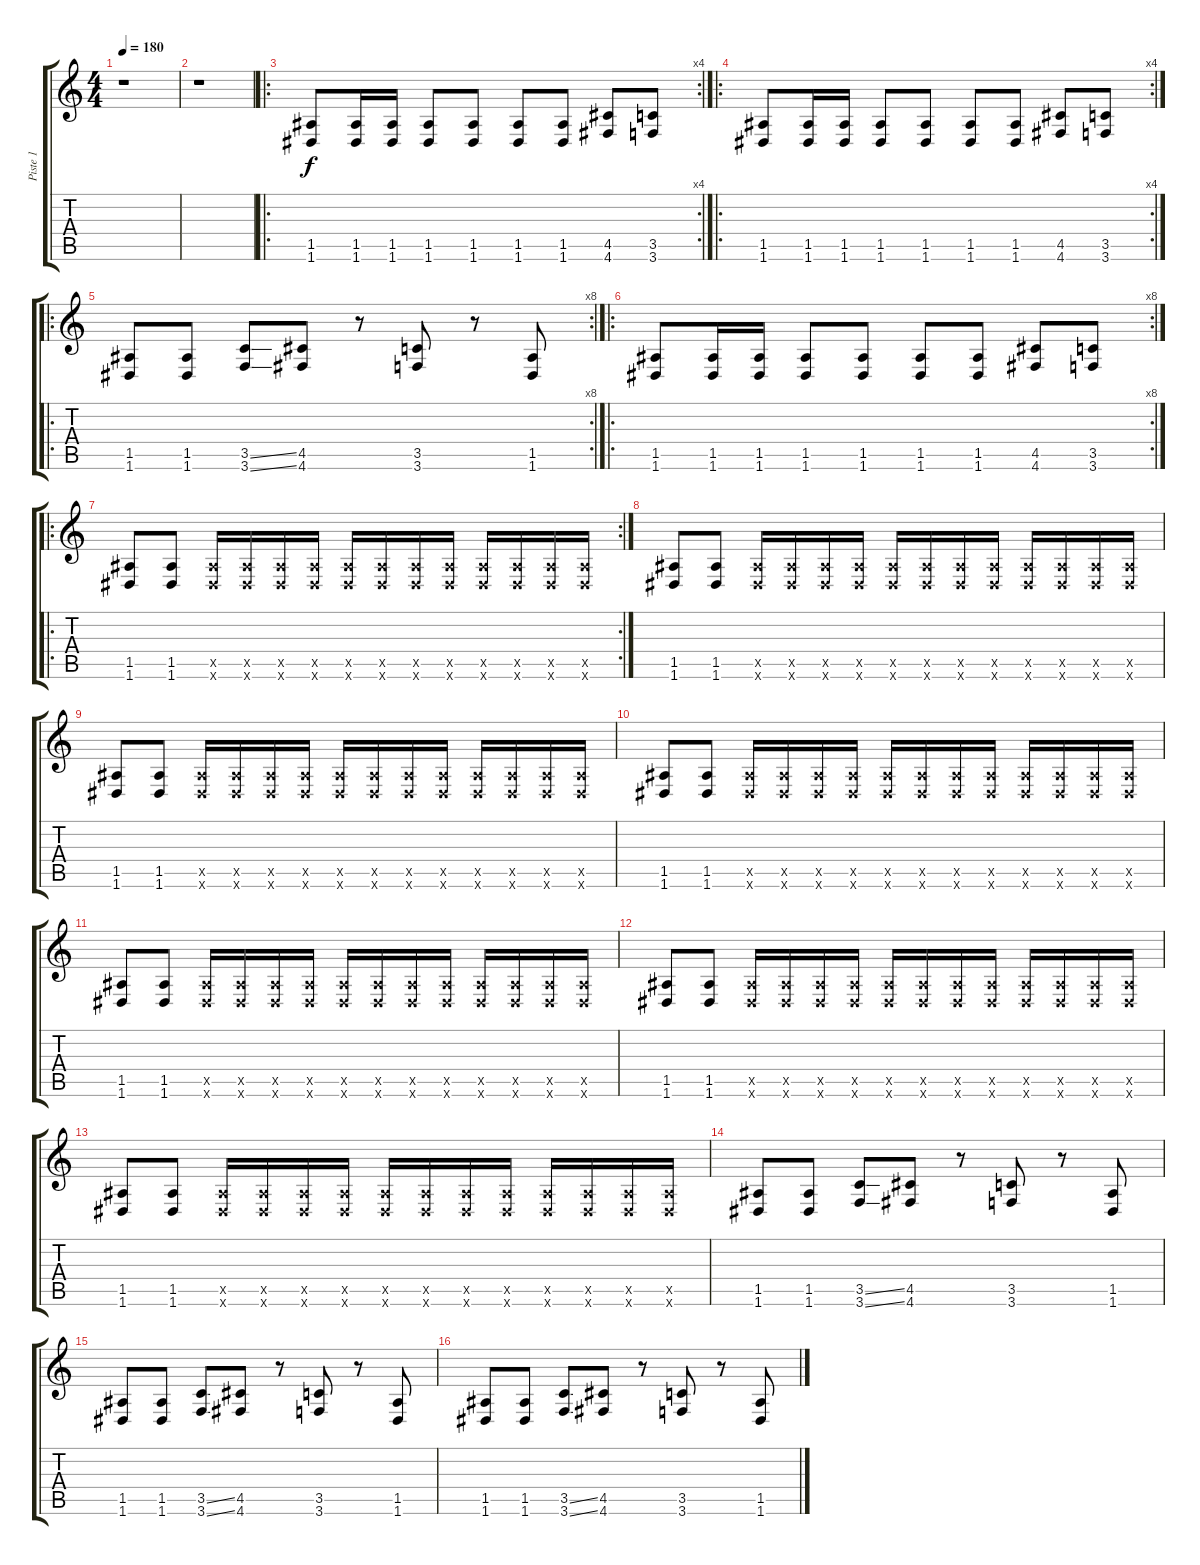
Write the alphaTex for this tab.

\track ("Piste 1" "Piste 1") {instrument distortionguitar}
\staff {score tabs}
\tuning (E4 B3 G3 D3 A2 D2) {hide}
\ts (4 4)
\tempo 180
\clef g2
\ks c
r.1{dy f instrument distortionguitar} |
r.1 |
\ro
\rc 4
(1.5 1.6).8 (1.5 1.6).16 (1.5 1.6).16 (1.5 1.6).8 (1.5 1.6).8 (1.5 1.6).8 (1.5 1.6).8 (4.5 4.6).8 (3.5 3.6).8 |
\ro
\rc 4
(1.5 1.6).8 (1.5 1.6).16 (1.5 1.6).16 (1.5 1.6).8 (1.5 1.6).8 (1.5 1.6).8 (1.5 1.6).8 (4.5 4.6).8 (3.5 3.6).8 |
\ro
\rc 8
(1.5 1.6).8 (1.5 1.6).8 (3.5{ss} 3.6{ss}).8 (4.5 4.6).8 r.8 (3.5 3.6).8 r.8 (1.5 1.6).8 |
\ro
\rc 8
(1.5 1.6).8 (1.5 1.6).16 (1.5 1.6).16 (1.5 1.6).8 (1.5 1.6).8 (1.5 1.6).8 (1.5 1.6).8 (4.5 4.6).8 (3.5 3.6).8 |
\ro
\rc 2
(1.5 1.6).8 (1.5 1.6).8 (1.5{x} 1.6{x}).16 (1.5{x} 1.6{x}).16 (1.5{x} 1.6{x}).16 (1.5{x} 1.6{x}).16 (1.5{x} 1.6{x}).16 (1.5{x} 1.6{x}).16 (1.5{x} 1.6{x}).16 (1.5{x} 1.6{x}).16 (1.5{x} 1.6{x}).16 (1.5{x} 1.6{x}).16 (1.5{x} 1.6{x}).16 (1.5{x} 1.6{x}).16 |
(1.5 1.6).8{volume 13} (1.5 1.6).8 (1.5{x} 1.6{x}).16 (1.5{x} 1.6{x}).16 (1.5{x} 1.6{x}).16 (1.5{x} 1.6{x}).16 (1.5{x} 1.6{x}).16 (1.5{x} 1.6{x}).16 (1.5{x} 1.6{x}).16 (1.5{x} 1.6{x}).16 (1.5{x} 1.6{x}).16 (1.5{x} 1.6{x}).16 (1.5{x} 1.6{x}).16 (1.5{x} 1.6{x}).16 |
(1.5 1.6).8{volume 11} (1.5 1.6).8 (1.5{x} 1.6{x}).16 (1.5{x} 1.6{x}).16 (1.5{x} 1.6{x}).16 (1.5{x} 1.6{x}).16 (1.5{x} 1.6{x}).16 (1.5{x} 1.6{x}).16 (1.5{x} 1.6{x}).16 (1.5{x} 1.6{x}).16 (1.5{x} 1.6{x}).16 (1.5{x} 1.6{x}).16 (1.5{x} 1.6{x}).16 (1.5{x} 1.6{x}).16 |
(1.5 1.6).8{volume 10} (1.5 1.6).8 (1.5{x} 1.6{x}).16 (1.5{x} 1.6{x}).16 (1.5{x} 1.6{x}).16 (1.5{x} 1.6{x}).16 (1.5{x} 1.6{x}).16 (1.5{x} 1.6{x}).16 (1.5{x} 1.6{x}).16 (1.5{x} 1.6{x}).16 (1.5{x} 1.6{x}).16 (1.5{x} 1.6{x}).16 (1.5{x} 1.6{x}).16 (1.5{x} 1.6{x}).16 |
(1.5 1.6).8{volume 9} (1.5 1.6).8 (1.5{x} 1.6{x}).16 (1.5{x} 1.6{x}).16 (1.5{x} 1.6{x}).16 (1.5{x} 1.6{x}).16 (1.5{x} 1.6{x}).16 (1.5{x} 1.6{x}).16 (1.5{x} 1.6{x}).16 (1.5{x} 1.6{x}).16 (1.5{x} 1.6{x}).16 (1.5{x} 1.6{x}).16 (1.5{x} 1.6{x}).16 (1.5{x} 1.6{x}).16 |
(1.5 1.6).8{volume 7} (1.5 1.6).8 (1.5{x} 1.6{x}).16 (1.5{x} 1.6{x}).16 (1.5{x} 1.6{x}).16 (1.5{x} 1.6{x}).16 (1.5{x} 1.6{x}).16 (1.5{x} 1.6{x}).16 (1.5{x} 1.6{x}).16 (1.5{x} 1.6{x}).16 (1.5{x} 1.6{x}).16 (1.5{x} 1.6{x}).16 (1.5{x} 1.6{x}).16 (1.5{x} 1.6{x}).16 |
(1.5 1.6).8{volume 6} (1.5 1.6).8 (1.5{x} 1.6{x}).16 (1.5{x} 1.6{x}).16 (1.5{x} 1.6{x}).16 (1.5{x} 1.6{x}).16 (1.5{x} 1.6{x}).16 (1.5{x} 1.6{x}).16 (1.5{x} 1.6{x}).16 (1.5{x} 1.6{x}).16 (1.5{x} 1.6{x}).16 (1.5{x} 1.6{x}).16 (1.5{x} 1.6{x}).16 (1.5{x} 1.6{x}).16 |
(1.5 1.6).8{volume 5} (1.5 1.6).8 (3.5{ss} 3.6{ss}).8 (4.5 4.6).8 r.8 (3.5 3.6).8 r.8 (1.5 1.6).8 |
(1.5 1.6).8{volume 4} (1.5 1.6).8 (3.5{ss} 3.6{ss}).8 (4.5 4.6).8 r.8 (3.5 3.6).8 r.8 (1.5 1.6).8 |
(1.5 1.6).8{volume 3} (1.5 1.6).8 (3.5{ss} 3.6{ss}).8 (4.5 4.6).8 r.8 (3.5 3.6).8 r.8 (1.5 1.6).8
